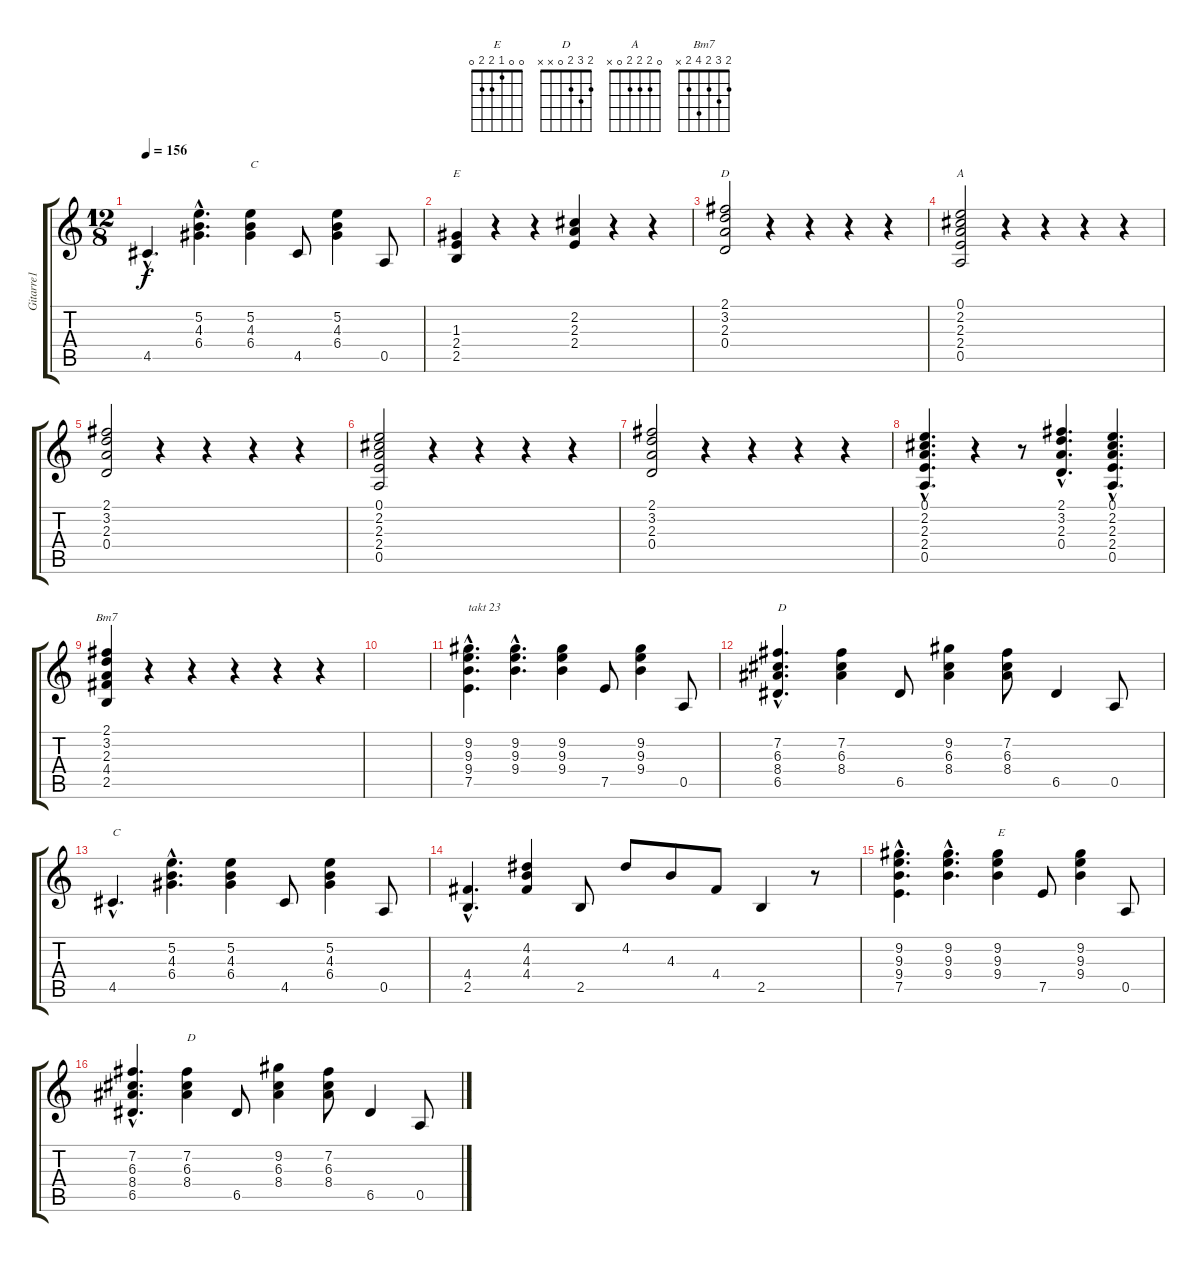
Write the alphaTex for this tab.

\track ("Gitarre1" "Gitarre1") {instrument acousticguitarnylon}
\staff {score tabs}
\tuning (E4 B3 G3 D3 A2 E2) {hide}
\chord ("E" 0 0 1 2 2 0)
\chord ("D" 2 3 2 0 x x)
\chord ("A" 0 2 2 2 0 x)
\chord ("Bm7" 2 3 2 4 2 x)
\ts (12 8)
\tempo 156
\clef g2
\ks c
4.5{hac}.4{d dy f} (5.2{hac} 4.3{hac} 6.4{hac}).4{d} (5.2 4.3 6.4).4{txt "C"} 4.5.8 (5.2 4.3 6.4).4 0.5.8 |
(1.3 2.4 2.5).4{ch "E"} r.4 r.4 (2.2 2.3 2.4).4 r.4 r.4 |
(2.1 3.2 2.3 0.4).2{ch "D"} r.4 r.4 r.4 r.4 |
(0.1 2.2 2.3 2.4 0.5).2{ch "A"} r.4 r.4 r.4 r.4 |
(2.1 3.2 2.3 0.4).2 r.4 r.4 r.4 r.4 |
(0.1 2.2 2.3 2.4 0.5).2 r.4 r.4 r.4 r.4 |
(2.1 3.2 2.3 0.4).2 r.4 r.4 r.4 r.4 |
(0.1{hac} 2.2{hac} 2.3{hac} 2.4{hac} 0.5{hac}).4{d} r.4 r.8 (2.1{hac} 3.2{hac} 2.3{hac} 0.4{hac}).4{d} (0.1{hac} 2.2{hac} 2.3{hac} 2.4{hac} 0.5{hac}).4{d} |
(2.1 3.2 2.3 4.4 2.5).4{ch "Bm7"} r.4 r.4 r.4 r.4 r.4 |
|
(9.2{hac} 9.3{hac} 9.4{hac} 7.5{hac}).4{d txt "takt 23"} (9.2{hac} 9.3{hac} 9.4{hac}).4{d} (9.2 9.3 9.4).4 7.5.8 (9.2 9.3 9.4).4 0.5.8 |
(7.2{hac} 6.3{hac} 8.4{hac} 6.5{hac}).4{d txt "D"} (7.2 6.3 8.4).4 6.5.8 (9.2 6.3 8.4).4 (7.2 6.3 8.4).8 6.5.4 0.5.8 |
4.5{hac}.4{d txt "C"} (5.2{hac} 4.3{hac} 6.4{hac}).4{d} (5.2 4.3 6.4).4 4.5.8 (5.2 4.3 6.4).4 0.5.8 |
(4.4{hac} 2.5{hac}).4{d} (4.2 4.3 4.4).4 2.5.8 4.2.8 4.3.8 4.4.8 2.5.4 r.8 |
(9.2{hac} 9.3{hac} 9.4{hac} 7.5{hac}).4{d} (9.2{hac} 9.3{hac} 9.4{hac}).4{d} (9.2 9.3 9.4).4{txt "E"} 7.5.8 (9.2 9.3 9.4).4 0.5.8 |
(7.2{hac} 6.3{hac} 8.4{hac} 6.5{hac}).4{d} (7.2 6.3 8.4).4{txt "D"} 6.5.8 (9.2 6.3 8.4).4 (7.2 6.3 8.4).8 6.5.4 0.5.8
